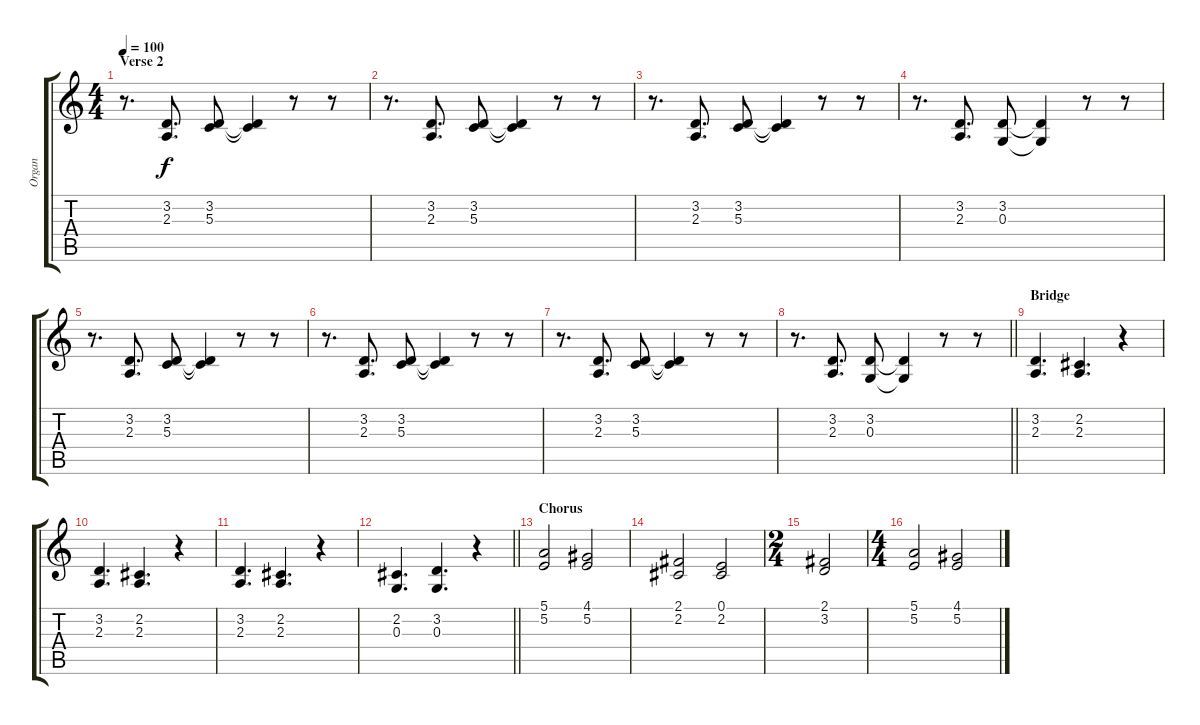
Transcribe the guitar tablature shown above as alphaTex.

\track ("Organ" "Organ") {instrument drawbarorgan}
\staff {score tabs}
\tuning (E4 B3 G3 D3 A2 E2) {hide}
\ts (4 4)
\section ("" "Verse 2")
\tempo 100
\clef g2
\ks c
r.8{d dy f} (3.2 2.3).8{d} (3.2 5.3).8 (3.2{t} 5.3{t}).4 r.8 r.8 |
r.8{d} (3.2 2.3).8{d} (3.2 5.3).8 (3.2{t} 5.3{t}).4 r.8 r.8 |
r.8{d} (3.2 2.3).8{d} (3.2 5.3).8 (3.2{t} 5.3{t}).4 r.8 r.8 |
r.8{d} (3.2 2.3).8{d} (3.2 0.3).8 (3.2{t} 0.3{t}).4 r.8 r.8 |
r.8{d} (3.2 2.3).8{d} (3.2 5.3).8 (3.2{t} 5.3{t}).4 r.8 r.8 |
r.8{d} (3.2 2.3).8{d} (3.2 5.3).8 (3.2{t} 5.3{t}).4 r.8 r.8 |
r.8{d} (3.2 2.3).8{d} (3.2 5.3).8 (3.2{t} 5.3{t}).4 r.8 r.8 |
\barLineRight lightlight
r.8{d} (3.2 2.3).8{d} (3.2 0.3).8 (3.2{t} 0.3{t}).4 r.8 r.8 |
\section ("" "Bridge")
(3.2 2.3).4{d} (2.2 2.3).4{d} r.4 |
(3.2 2.3).4{d} (2.2 2.3).4{d} r.4 |
(3.2 2.3).4{d} (2.2 2.3).4{d} r.4 |
\barLineRight lightlight
(2.2 0.3).4{d} (3.2 0.3).4{d} r.4 |
\section ("" "Chorus")
(5.1 5.2).2 (4.1 5.2).2 |
(2.1 2.2).2 (0.1 2.2).2 |
\ts (2 4)
(2.1 3.2).2 |
\ts (4 4)
(5.1 5.2).2 (4.1 5.2).2
